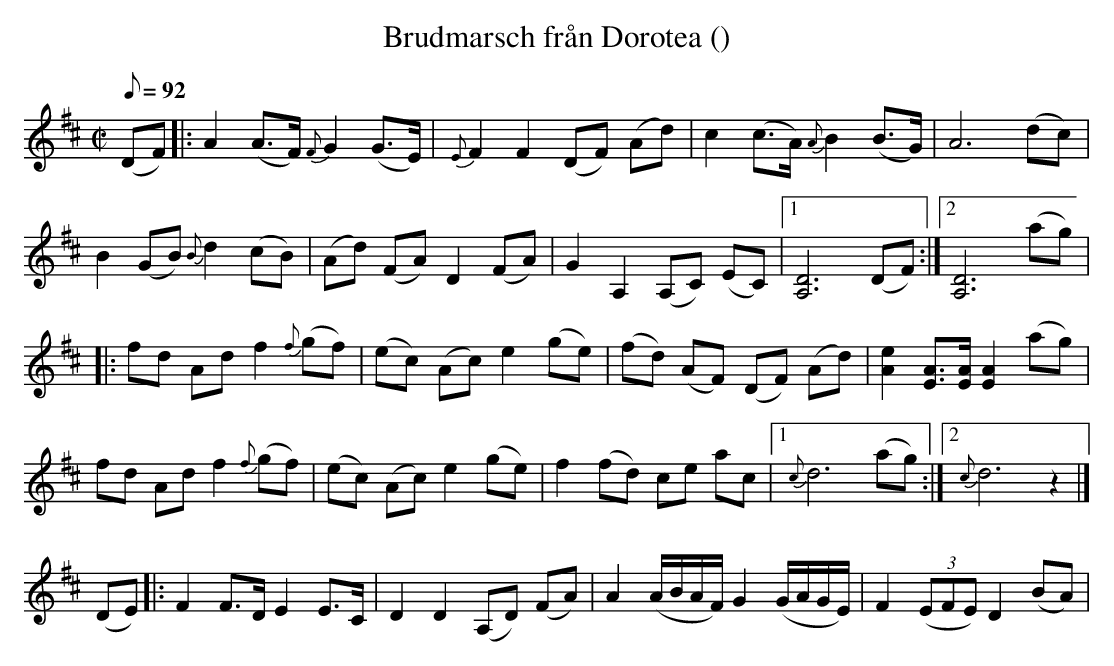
X:1
T: Brudmarsch från Dorotea ()
M: C|
L: 1/8
K: D
Q: 92
v:1
(DF) |: A2(A>F) {F}G2(G>E) | {E}F2F2 (DF) (Ad) | c2(c>A) {A}B2(B>G) | A6(dc) |
B2(GB) {B}d2(cB) | (Ad) (FA) D2(FA) | G2A,2 (A,C) (EC) |1 [A,D]6(DF) :|2 [A,D]6(ag) |
|: fd Ad f2{f}(gf) | (ec) (Ac) e2(ge) | (fd) (AF) (DF) (Ad) | [Ae]2[EA]>[EA] [EA]2(ag) |
fd Ad f2{f}(gf) | (ec) (Ac) e2(ge) | f2 (fd) ce ac |1 {c}d6(ag) :|2 {c}d6z2 |]
v:2
(DE) |: F2F>D E2E>C | D2D2 (A,D) (FA) | A2(A/B/A/F/) G2(G/A/G/E/) | F2 (3(EFE) D2(BA) |
